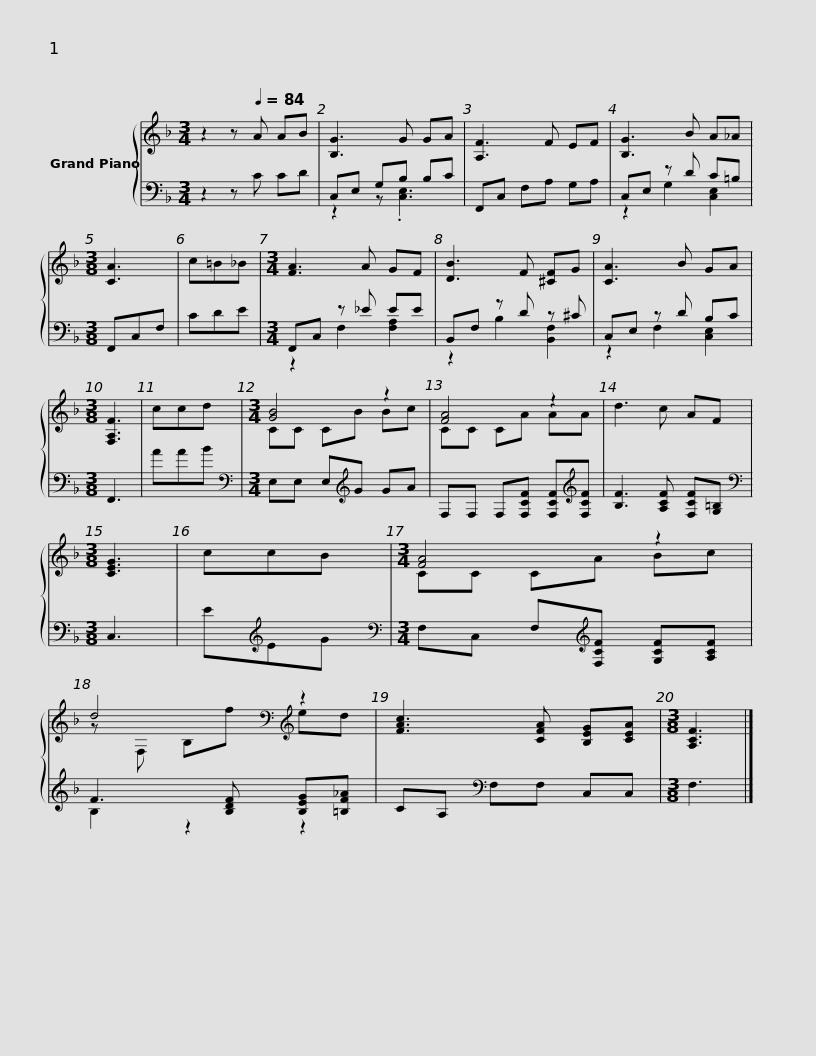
X:1
%%score { ( 1 4 ) | ( 2 3 ) }
L:1/8
M:3/4
I:linebreak $
K:F
V:1 treble
V:4 treble
V:2 bass
V:3 bass
V:1
 z2 z[Q:1/4=84] A AB | [B,G]3 G GA | [A,F]3 F EF | [B,G]3 B A_A |[M:3/8] [CA]3 | %5
 c=B_B |$[M:3/4] [FA]3 A GF | [DB]3 F [^CF]G | [CA]3 B GA |[M:3/8] [F,A,F]3 | %10
 ccd |[M:3/4] [GB]4 z2 |$ [FA]4 z2 | d3 c AF |[M:3/8] [CEG]3 | %15
 ccB |[M:3/4] [FA]4 z2 |$ d4[K:bass][K:treble] z2 | [FAc]3 [CFA] [B,EG][CEA] |[M:3/8] [A,CF]3 |] %20
V:2
 z2 z C CD | C,E, G,B, B,C | F,,C, F,A, G,A, | C,E, z D C=B, |[M:3/8] F,,C,F, | %5
 CDE |$[M:3/4] F,,C, z _E EE | B,,F, z D z ^C | C,E, z D B,C |[M:3/8] F,,3 | %10
 AAB |[M:3/4][K:bass] E,E, E,[K:treble]G GA |$ F,F, F,[F,CF] [F,CF][K:treble][F,CF] | [B,F]3 [A,CF] [F,CF][G,=B,] |[M:3/8][K:bass] C,3 | %15
 E[K:treble]EG |[M:3/4][K:bass] F,C, F,[K:treble][F,CF] [G,CF][A,CF] |$ F3 [B,DF] [B,EG][=B,F_A] | CA,[K:bass] F,F, C,C, |[M:3/8] F,3 |] %20
V:3
 x6 | z2 z .[C,E,]3 | x6 | z2 G,2 [C,E,]2 |[M:3/8] x3 | %5
 x3 |$[M:3/4] z2 F,2 [F,A,]2 | z2 B,2 [B,,F,]2 | z2 F,2 [C,E,]2 |[M:3/8] x3 | %10
 x3 |[M:3/4][K:bass] x3[K:treble] x3 |$ x5[K:treble] x | x6 |[M:3/8][K:bass] x3 | %15
 x[K:treble] x2 |[M:3/4][K:bass] x3[K:treble] x3 |$ B,2 z2 z2 | x2[K:bass] x4 |[M:3/8] x3 |] %20
V:4
 x6 | x6 | x6 | x6 |[M:3/8] x3 | %5
 x3 |$[M:3/4] x6 | x6 | x6 |[M:3/8] x3 | %10
 x3 |[M:3/4] CC CB Bc |$ CC CA AA | x6 |[M:3/8] x3 | %15
 x3 |[M:3/4] CC CA Bc |$ z[K:bass] F, B,[K:treble]f ed | x6 |[M:3/8] x3 |] %20
